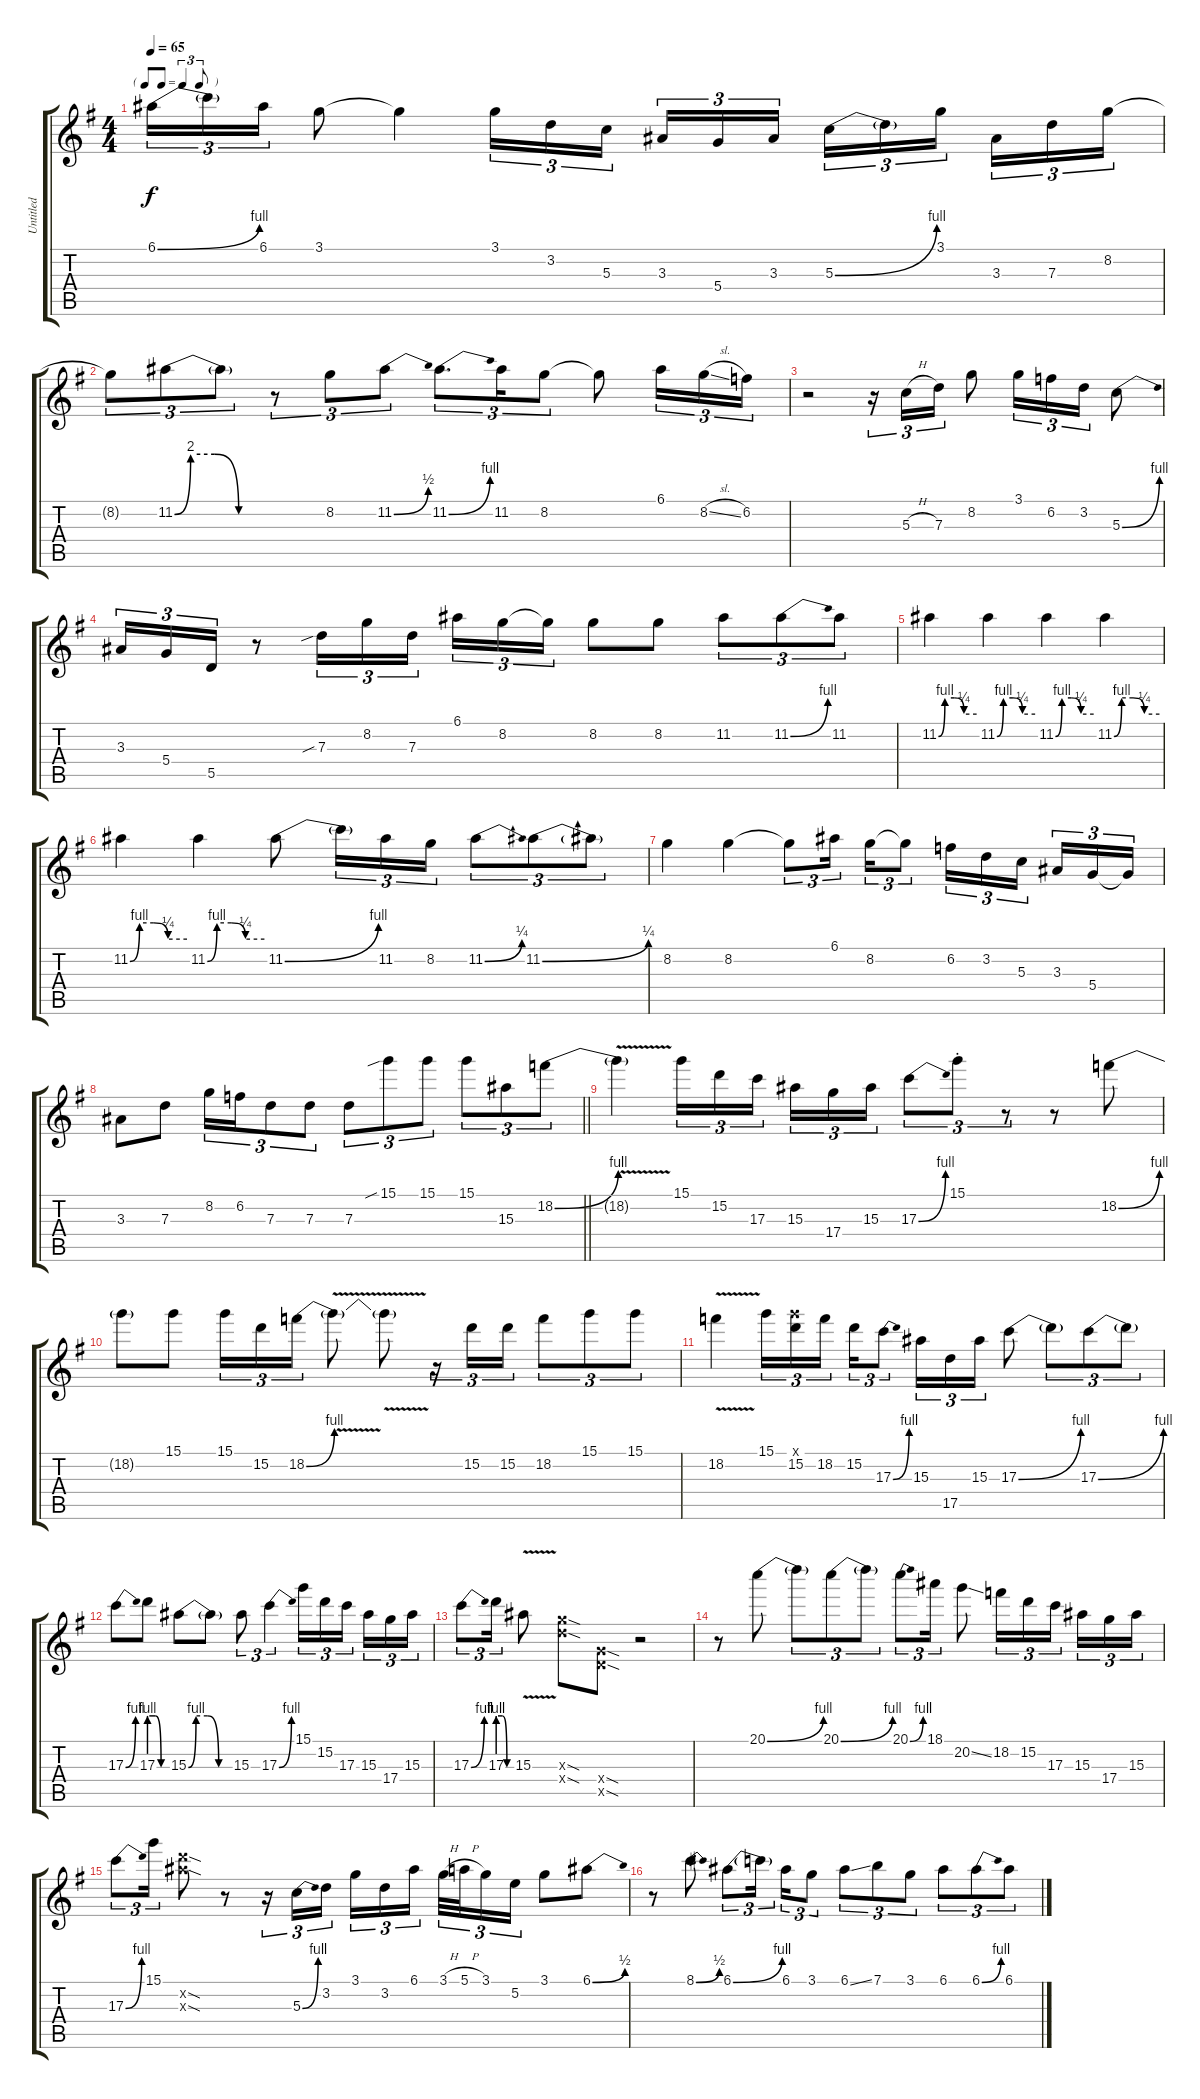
\track ("Untitled" "Untitled") {instrument acousticguitarnylon}
\staff {score tabs}
\tuning (E4 B3 G3 D3 A2 E2) {hide}
\ts (4 4)
\tf triplet8th
\tempo 65
\clef g2
\ks g
6.1{be (bend 0 0 60 4)}.16{tu (3 2) dy f} 6.1{t}.16{tu (3 2)} 6.1.16{tu (3 2)} 3.1.8 3.1{t}.4 3.1.16{tu (3 2)} 3.2.16{tu (3 2)} 5.3.16{tu (3 2) beam splitsecondary} 3.3.16{tu (3 2)} 5.4.16{tu (3 2)} 3.3.16{tu (3 2)} 5.3{be (bend 0 0 60 4)}.16{tu (3 2)} 5.3{t}.16{tu (3 2)} 3.1.16{tu (3 2) beam splitsecondary} 3.3.16{tu (3 2)} 7.3.16{tu (3 2)} 8.2.16{tu (3 2)} |
8.2{t}.8{tu (3 2)} 11.2{be (custom 0 0 10 8 25 8 40 0 60 0)}.8{tu (3 2)} 11.2{t}.8{tu (3 2)} r.8{tu (3 2)} 8.2.8{tu (3 2)} 11.2{be (bend 0 0 60 2)}.8{tu (3 2)} 11.2{be (bend 0 0 60 4)}.8{d tu (3 2)} 11.2.16{tu (3 2)} 8.2.8{tu (3 2)} 8.2{t}.8 6.1.16{tu (3 2)} 8.2{sl}.16{tu (3 2)} 6.2.16{tu (3 2)} |
r.2 r.16{tu (3 2)} 5.3{h}.16{tu (3 2)} 7.3.16{tu (3 2)} 8.2.8 3.1.16{tu (3 2)} 6.2.16{tu (3 2)} 3.2.16{tu (3 2)} 5.3{be (bend 0 0 60 4)}.8 |
3.3.16{tu (3 2)} 5.4.16{tu (3 2)} 5.5.16{tu (3 2)} r.8 7.3{sib}.16{tu (3 2)} 8.2.16{tu (3 2)} 7.3.16{tu (3 2) beam splitsecondary} 6.1.16{tu (3 2)} 8.2.16{tu (3 2)} 8.2{t}.16{tu (3 2)} 8.2.8 8.2.8 11.2.8{tu (3 2)} 11.2{be (bend 0 0 60 4)}.8{tu (3 2)} 11.2.8{tu (3 2)} |
11.2{be (custom 0 0 10 4 25 4 40 1 60 1)}.4 11.2{be (custom 0 0 10 4 25 4 40 1 60 1)}.4 11.2{be (custom 0 0 10 4 25 4 40 1 60 1)}.4 11.2{be (custom 0 0 10 4 25 4 40 1 60 1)}.4 |
11.2{be (custom 0 0 10 4 25 4 40 1 60 1)}.4 11.2{be (custom 0 0 10 4 25 4 40 1 60 1)}.4 11.2{be (bend 0 0 60 4)}.8 11.2{t}.16{tu (3 2)} 11.2.16{tu (3 2)} 8.2.16{tu (3 2)} 11.2{be (bend 0 0 60 1)}.8{tu (3 2)} 11.2{be (bend 0 0 60 1)}.8{tu (3 2)} 11.2{t}.8{tu (3 2)} |
8.2.4 8.2.4 8.2{t}.8{tu (3 2)} 6.1.16{tu (3 2) beam splitsecondary} 8.2.16{tu (3 2)} 8.2{t}.8{tu (3 2)} 6.2.16{tu (3 2)} 3.2.16{tu (3 2)} 5.3.16{tu (3 2) beam splitsecondary} 3.3.16{tu (3 2)} 5.4.16{tu (3 2)} 5.4{t}.16{tu (3 2)} |
\barLineRight lightlight
3.3.8 7.3.8 8.2.16{tu (3 2)} 6.2.16{tu (3 2)} 7.3.8{tu (3 2)} 7.3.8{tu (3 2)} 7.3.8{tu (3 2)} 15.1{sib}.8{tu (3 2)} 15.1.8{tu (3 2)} 15.1.8{tu (3 2)} 15.3.8{tu (3 2)} 18.2{be (bend 0 0 60 4)}.8{tu (3 2)} |
18.2{v t}.4 15.1.16{tu (3 2)} 15.2.16{tu (3 2)} 17.3.16{tu (3 2) beam splitsecondary} 15.3.16{tu (3 2)} 17.4.16{tu (3 2)} 15.3.16{tu (3 2)} 17.3{be (bend 0 0 60 4)}.8{tu (3 2)} 15.1{st}.8{tu (3 2)} r.8{tu (3 2)} r.8 18.2{be (bend 0 0 60 4)}.8 |
18.2{t}.8 15.1.8 15.1.16{tu (3 2)} 15.2.16{tu (3 2)} 18.2{be (bend 0 0 60 4)}.16{tu (3 2)} 18.2{v t}.8 18.2{v t}.8 r.16{tu (3 2)} 15.2.16{tu (3 2)} 15.2.16{tu (3 2)} 18.2.8{tu (3 2)} 15.1.8{tu (3 2)} 15.1.8{tu (3 2)} |
18.2{v}.4 15.1.16{tu (3 2)} (15.1{x} 15.2).16{tu (3 2)} 18.2.16{tu (3 2) beam splitsecondary} 15.2.16{tu (3 2)} 17.3{be (bend 0 0 60 4)}.8{tu (3 2)} 15.3.16{tu (3 2)} 17.5.16{tu (3 2)} 15.3.16{tu (3 2)} 17.3{be (bend 0 0 60 4)}.8 17.3{t}.8{tu (3 2)} 17.3{be (bend 0 0 60 4)}.8{tu (3 2)} 17.3{t}.8{tu (3 2)} |
17.3{be (bend 0 0 60 4)}.8 17.3{be (custom 0 4 20 4 40 0 60 0)}.8 15.3{be (custom 0 0 10 4 25 4 40 0 60 0)}.8 15.3{t}.8 15.3.8{tu (3 2)} 17.3{be (bend 0 0 60 4)}.4{tu (3 2)} 15.1.16{tu (3 2)} 15.2.16{tu (3 2)} 17.3.16{tu (3 2) beam splitsecondary} 15.3.16{tu (3 2)} 17.4.16{tu (3 2)} 15.3.16{tu (3 2)} |
17.3{be (bend 0 0 60 4)}.8{tu (3 2)} 17.3{be (custom 0 4 20 4 40 0 60 0)}.16{tu (3 2)} 15.3{v}.8 (12.3{sod x} 12.4{sod x}).8 (5.4{sod x} 5.5{sod x}).8 r.2 |
r.8 20.1{be (bend 0 0 60 4)}.8 20.1{t}.8{tu (3 2)} 20.1{be (bend 0 0 60 4)}.8{tu (3 2)} 20.1{t}.8{tu (3 2)} 20.1{be (bend 0 0 60 4)}.8{tu (3 2)} 18.1.16{tu (3 2)} 20.2{ss}.8 18.2.16{tu (3 2)} 15.2.16{tu (3 2)} 17.3.16{tu (3 2) beam splitsecondary} 15.3.16{tu (3 2)} 17.4.16{tu (3 2)} 15.3.16{tu (3 2)} |
17.3{be (bend 0 0 60 4)}.8{tu (3 2)} 15.1.16{tu (3 2)} (15.2{sod x} 15.3{sod x}).8 r.8 r.16{tu (3 2)} 5.3{be (bend 0 0 60 4)}.16{tu (3 2)} 3.2.16{tu (3 2)} 3.1.16{tu (3 2)} 3.2.16{tu (3 2)} 6.1.16{tu (3 2) beam splitsecondary} 3.1{h}.32{tu (3 2)} 5.1{h}.32{tu (3 2)} 3.1.16{tu (3 2)} 5.2.16{tu (3 2)} 3.1.8 6.1{be (bend 0 0 60 2)}.8 |
r.8 8.1{be (bend 0 0 60 2)}.8 6.1{be (bend 0 0 60 4)}.8{tu (3 2)} 6.1{t}.16{tu (3 2) beam splitsecondary} 6.1.16{tu (3 2)} 3.1.8{tu (3 2)} 6.1{ss}.8{tu (3 2)} 7.1.8{tu (3 2)} 3.1.8{tu (3 2)} 6.1.8{tu (3 2)} 6.1{be (bend 0 0 60 4)}.8{tu (3 2)} 6.1.8{tu (3 2)}
